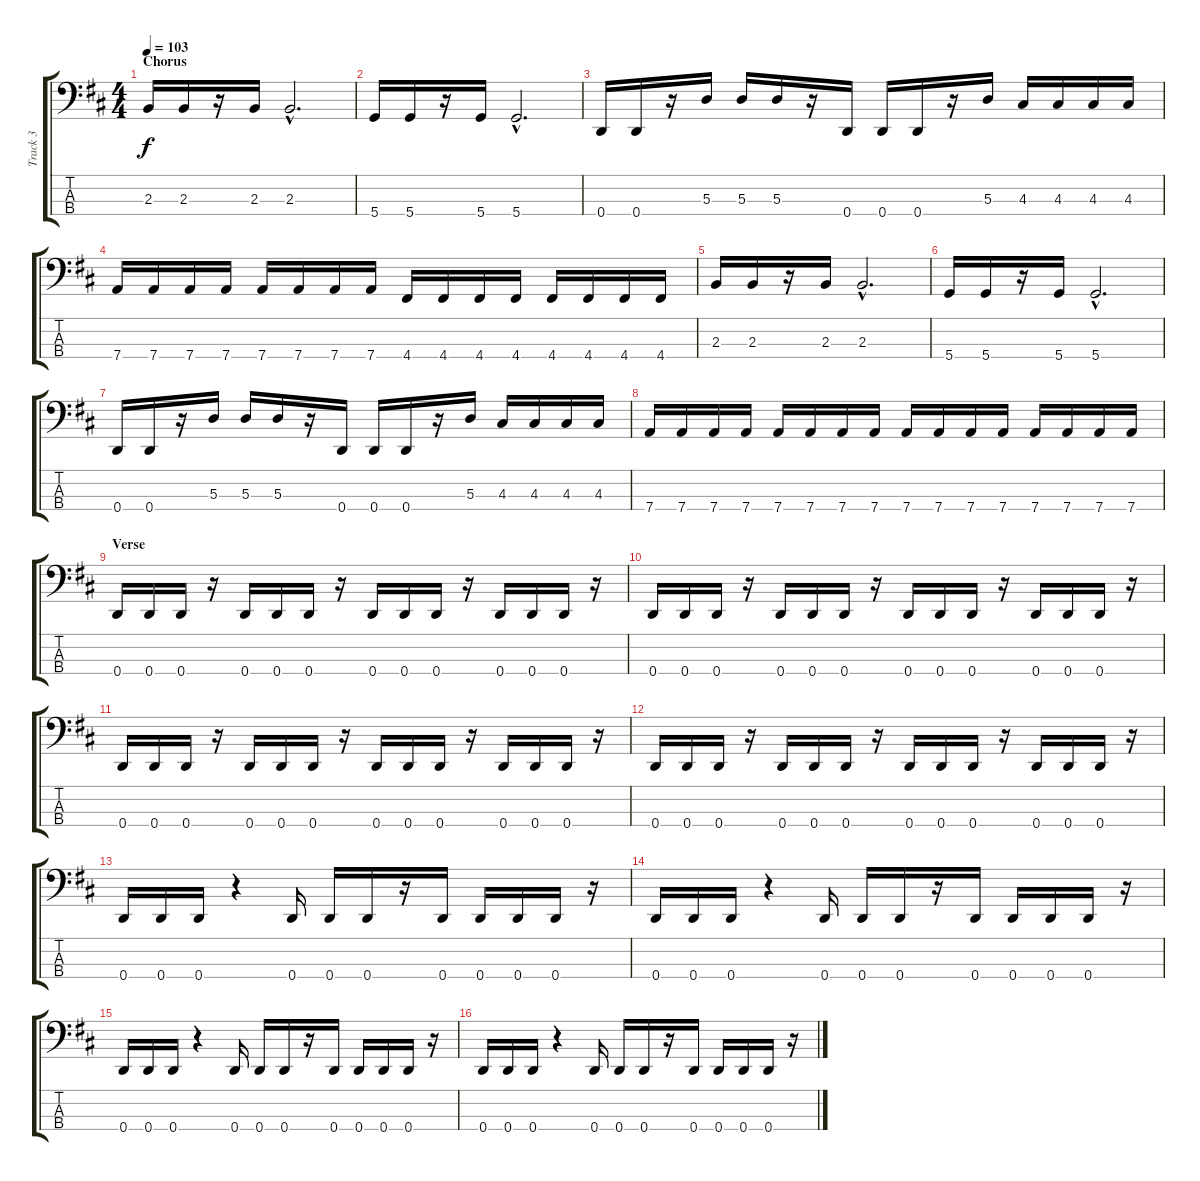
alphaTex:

\track ("Track 3" "Track 3") {instrument electricbasspick}
\staff {score tabs}
\tuning (G2 D2 A1 D1) {hide}
\ts (4 4)
\section ("" "Chorus")
\tempo 103
\clef f4
\ks d
2.3.16{dy f} 2.3.16 r.16 2.3.16 2.3{hac}.2{d} |
5.4.16 5.4.16 r.16 5.4.16 5.4{hac}.2{d} |
0.4.16 0.4.16 r.16 5.3.16 5.3.16 5.3.16 r.16 0.4.16 0.4.16 0.4.16 r.16 5.3.16 4.3.16 4.3.16 4.3.16 4.3.16 |
7.4.16 7.4.16 7.4.16 7.4.16 7.4.16 7.4.16 7.4.16 7.4.16 4.4.16 4.4.16 4.4.16 4.4.16 4.4.16 4.4.16 4.4.16 4.4.16 |
2.3.16 2.3.16 r.16 2.3.16 2.3{hac}.2{d} |
5.4.16 5.4.16 r.16 5.4.16 5.4{hac}.2{d} |
0.4.16 0.4.16 r.16 5.3.16 5.3.16 5.3.16 r.16 0.4.16 0.4.16 0.4.16 r.16 5.3.16 4.3.16 4.3.16 4.3.16 4.3.16 |
7.4.16 7.4.16 7.4.16 7.4.16 7.4.16 7.4.16 7.4.16 7.4.16 7.4.16 7.4.16 7.4.16 7.4.16 7.4.16 7.4.16 7.4.16 7.4.16 |
\section ("" "Verse")
0.4.16{volume 12} 0.4.16 0.4.16 r.16 0.4.16 0.4.16 0.4.16 r.16 0.4.16 0.4.16 0.4.16 r.16 0.4.16 0.4.16 0.4.16 r.16 |
0.4.16 0.4.16 0.4.16 r.16 0.4.16 0.4.16 0.4.16 r.16 0.4.16 0.4.16 0.4.16 r.16 0.4.16 0.4.16 0.4.16 r.16 |
0.4.16 0.4.16 0.4.16 r.16 0.4.16 0.4.16 0.4.16 r.16 0.4.16 0.4.16 0.4.16 r.16 0.4.16 0.4.16 0.4.16 r.16 |
0.4.16 0.4.16 0.4.16 r.16 0.4.16 0.4.16 0.4.16 r.16 0.4.16 0.4.16 0.4.16 r.16 0.4.16 0.4.16 0.4.16 r.16 |
0.4.16 0.4.16 0.4.16 r.4 0.4.16 0.4.16 0.4.16 r.16 0.4.16 0.4.16 0.4.16 0.4.16 r.16 |
0.4.16 0.4.16 0.4.16 r.4 0.4.16 0.4.16 0.4.16 r.16 0.4.16 0.4.16 0.4.16 0.4.16 r.16 |
0.4.16 0.4.16 0.4.16 r.4 0.4.16 0.4.16 0.4.16 r.16 0.4.16 0.4.16 0.4.16 0.4.16 r.16 |
0.4.16 0.4.16 0.4.16 r.4 0.4.16 0.4.16 0.4.16 r.16 0.4.16 0.4.16 0.4.16 0.4.16 r.16
